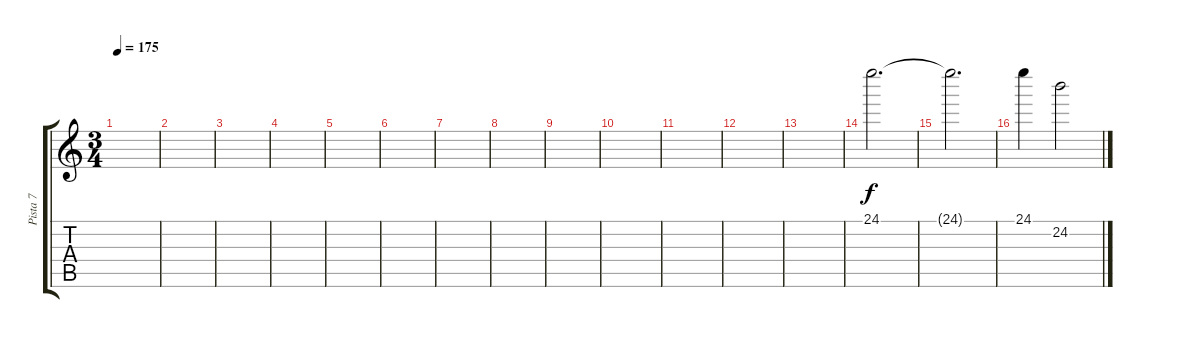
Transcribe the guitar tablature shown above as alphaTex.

\track ("Pista 7" "Pista 7") {instrument vibraphone}
\staff {score tabs}
\tuning (E5 B4 G4 D4 A3 E3) {hide}
\ts (3 4)
\tempo 175
\clef g2
\ks c
|
|
|
|
|
|
|
|
|
|
|
|
|
24.1.2{d} |
24.1{t}.2{d} |
24.1.4 24.2.2
